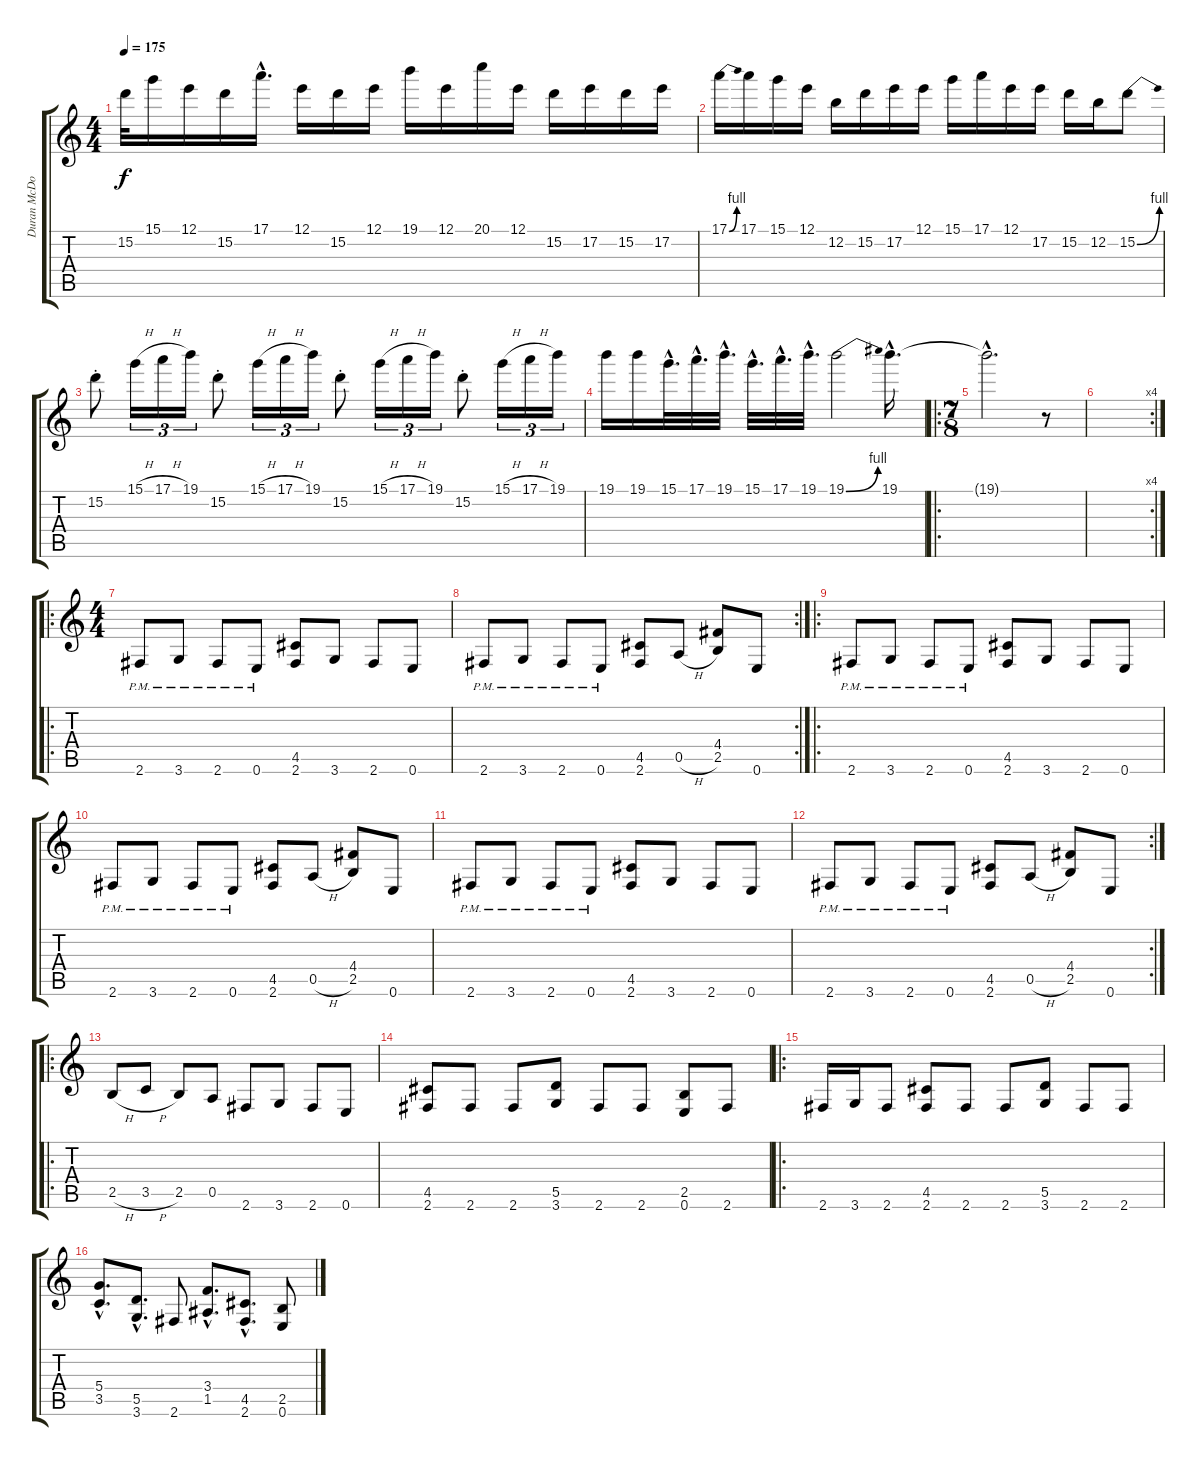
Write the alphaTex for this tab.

\track ("Duran McDowall (Guitar)" "Duran McDo") {instrument overdrivenguitar}
\staff {score tabs}
\tuning (E4 B3 G3 D3 A2 E2) {hide}
\ts (4 4)
\tempo 175
\clef g2
\ks c
15.2{t}.32{dy f} 15.1.16 12.1.16 15.2.16 17.1{hac}.16{d} 12.1.16 15.2.16 12.1.16 19.1.16 12.1.16 20.1.16 12.1.16 15.2.16 17.2.16 15.2.16 17.2.16 |
17.1{be (bend 0 0 60 4)}.16 17.1.16 15.1.16 12.1.16 12.2.16 15.2.16 17.2.16 12.1.16 15.1.16 17.1.16 12.1.16 17.2.16 15.2.16 12.2.16 15.2{be (bend 0 0 60 4)}.8 |
15.2{st}.8 15.1{h}.16{tu (3 2)} 17.1{h}.16{tu (3 2)} 19.1.16{tu (3 2)} 15.2{st}.8 15.1{h}.16{tu (3 2)} 17.1{h}.16{tu (3 2)} 19.1.16{tu (3 2)} 15.2{st}.8 15.1{h}.16{tu (3 2)} 17.1{h}.16{tu (3 2)} 19.1.16{tu (3 2)} 15.2{st}.8 15.1{h}.16{tu (3 2)} 17.1{h}.16{tu (3 2)} 19.1.16{tu (3 2)} |
19.1.16 19.1.16 15.1{hac}.32{d} 17.1{hac}.32{d} 19.1{hac}.32{d} 15.1{hac}.32{d} 17.1{hac}.32{d} 19.1{hac}.32{d} 19.1{be (bend 0 0 60 4)}.2 19.1{hac}.16{d} |
\ro
\ts (7 8)
19.1{hac t}.2{d} r.8 |
\rc 4
|
\ro
\ts (4 4)
2.6{pm}.8 3.6{pm}.8 2.6{pm}.8 0.6{pm}.8 (4.5 2.6).8 3.6.8 2.6.8 0.6.8 |
\rc 2
2.6{pm}.8 3.6{pm}.8 2.6{pm}.8 0.6{pm}.8 (4.5 2.6).8 0.5{h}.8 (4.4 2.5).8 0.6.8 |
\ro
2.6{pm}.8 3.6{pm}.8 2.6{pm}.8 0.6{pm}.8 (4.5 2.6).8 3.6.8 2.6.8 0.6.8 |
2.6{pm}.8 3.6{pm}.8 2.6{pm}.8 0.6{pm}.8 (4.5 2.6).8 0.5{h}.8 (4.4 2.5).8 0.6.8 |
2.6{pm}.8 3.6{pm}.8 2.6{pm}.8 0.6{pm}.8 (4.5 2.6).8 3.6.8 2.6.8 0.6.8 |
\rc 2
2.6{pm}.8 3.6{pm}.8 2.6{pm}.8 0.6{pm}.8 (4.5 2.6).8 0.5{h}.8 (4.4 2.5).8 0.6.8 |
\ro
2.5{h}.8 3.5{h}.8 2.5.8 0.5.8 2.6.8 3.6.8 2.6.8 0.6.8 |
(4.5 2.6).8 2.6.8 2.6.8 (5.5 3.6).8 2.6.8 2.6.8 (2.5 0.6).8 2.6.8 |
\ro
2.6.16 3.6.16 2.6.8 (4.5 2.6).8 2.6.8 2.6.8 (5.5 3.6).8 2.6.8 2.6.8 |
(5.4{hac} 3.5{hac}).8{d} (5.5{hac} 3.6{hac}).8{d} 2.6.8 (3.4{hac} 1.5{hac}).8{d} (4.5{hac} 2.6{hac}).8{d} (2.5 0.6).8
